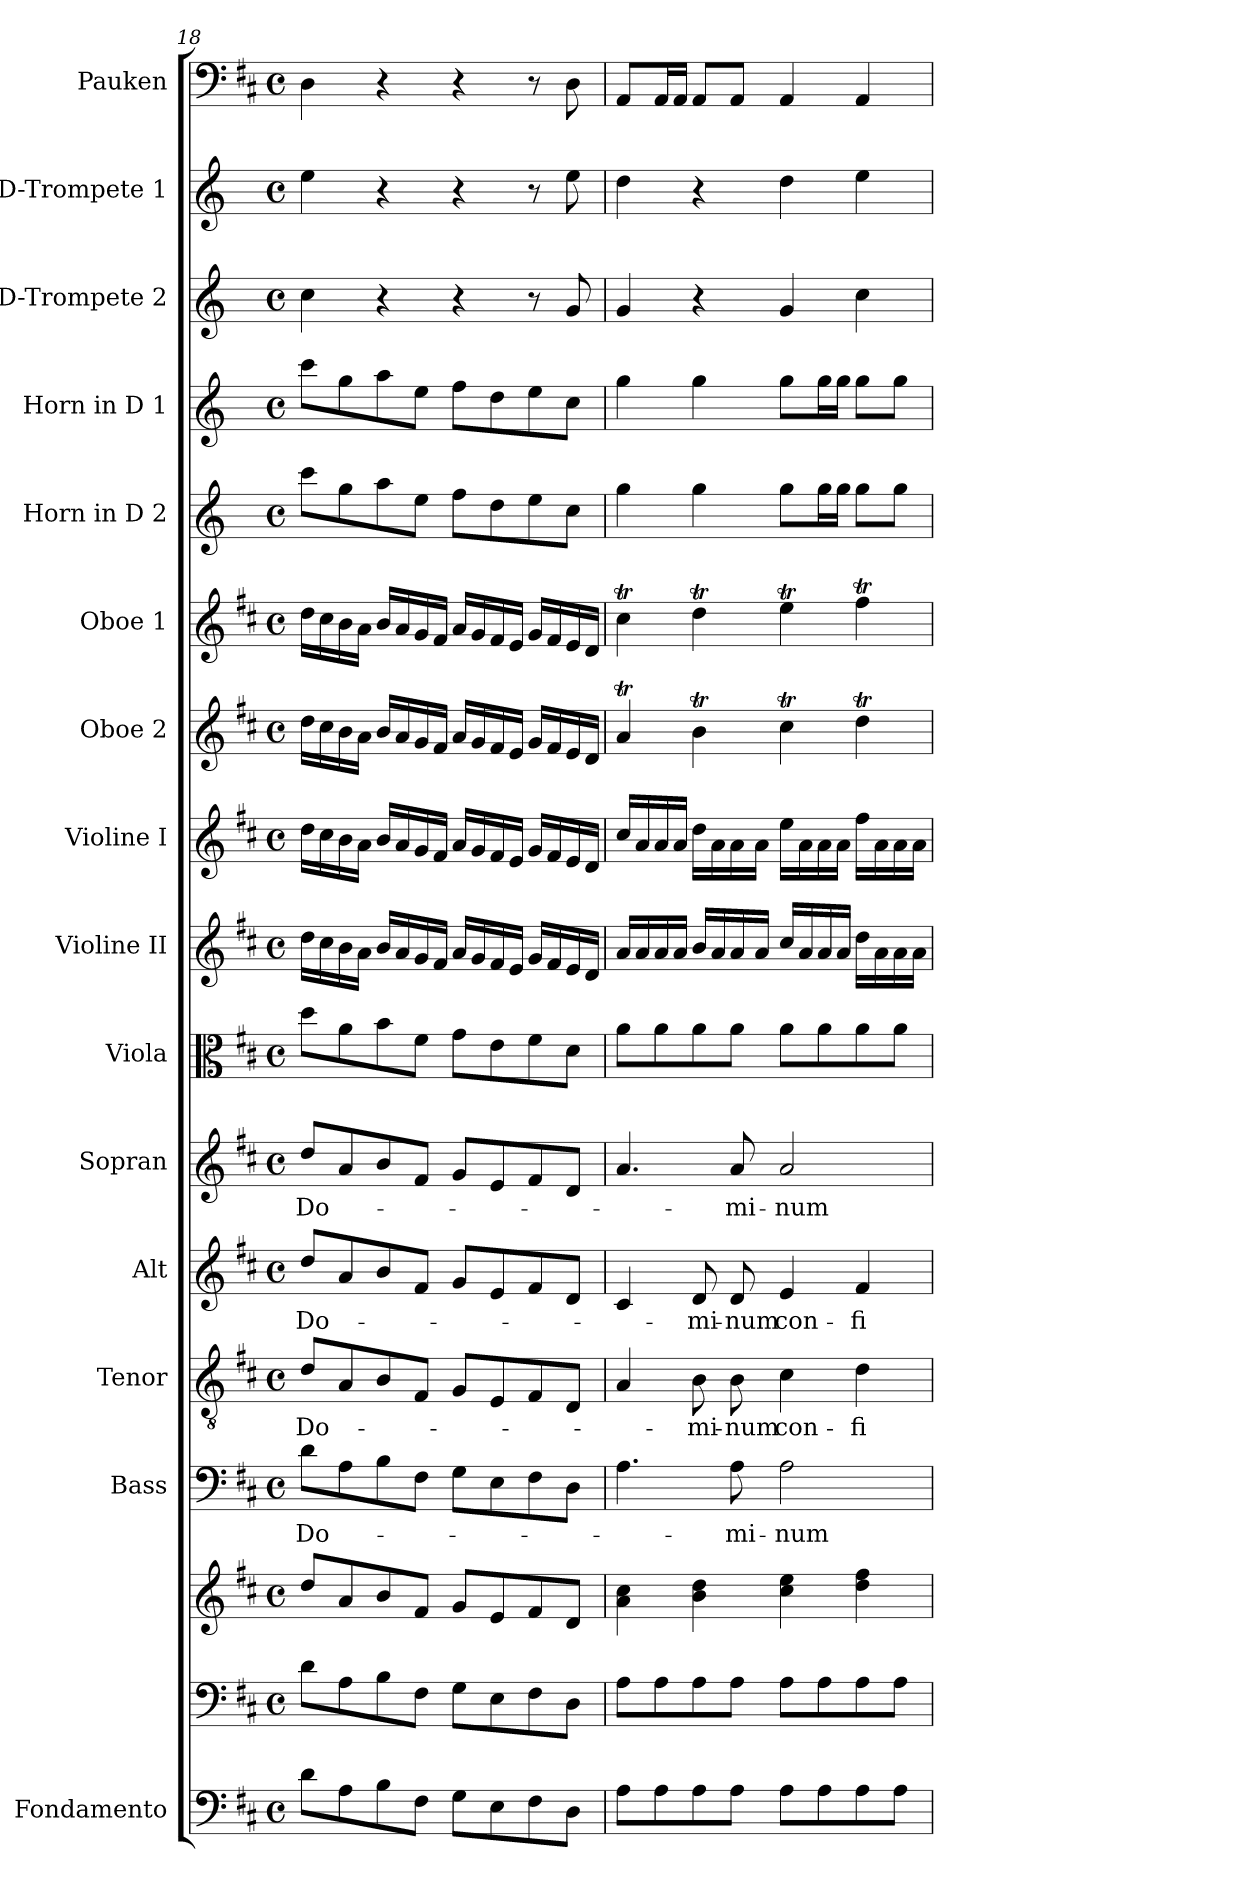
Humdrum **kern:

**kern	**kern	**kern	**kern	**text	**kern	**text	**kern	**text	**kern	**text	**kern	**kern	**kern	**kern	**kern	**kern	**kern	**kern	**kern	**kern
*part16	*part15	*part15	*part14	*part14	*part13	*part13	*part12	*part12	*part11	*part11	*part10	*part9	*part8	*part7	*part6	*part5	*part4	*part3	*part2	*part1
*staff17	*staff16	*staff15	*staff14	*staff14	*staff13	*staff13	*staff12	*staff12	*staff11	*staff11	*staff10	*staff9	*staff8	*staff7	*staff6	*staff5	*staff4	*staff3	*staff2	*staff1
*I"Fondamento	*	*	*I"Bass	*	*I"Tenor	*	*I"Alt	*	*I"Sopran	*	*I"Viola	*I"Violine II	*I"Violine I	*I"Oboe 2	*I"Oboe 1	*I"Horn in D 2	*I"Horn in D 1	*I"D-Trompete 2	*I"D-Trompete 1	*I"Pauken
*I'F.	*	*	*I'B.	*	*I'T.	*	*I'A.	*	*I'S.	*	*I'Vla.	*I'Vl. II	*I'Vl. I	*I'Ob. 2	*I'Ob. 1	*	*	*I'D Trp. 2	*I'D Trp. 1	*I'Pk.
!!LO:PB:g=z
*clefF4	*clefF4	*clefG2	*clefF4	*	*clefGv2	*	*clefG2	*	*clefG2	*	*clefC3	*clefG2	*clefG2	*clefG2	*clefG2	*clefG2	*clefG2	*clefG2	*clefG2	*clefF4
*ITrd7c12	*	*	*	*	*	*	*	*	*	*	*	*	*	*	*	*ITrd6c10	*ITrd6c10	*ITrd-1c-2	*ITrd-1c-2	*
*k[f#c#]	*k[f#c#]	*k[f#c#]	*k[f#c#]	*	*k[f#c#]	*	*k[f#c#]	*	*k[f#c#]	*	*k[f#c#]	*k[f#c#]	*k[f#c#]	*k[f#c#]	*k[f#c#]	*k[f#c#]	*k[f#c#]	*k[f#c#]	*k[f#c#]	*k[f#c#]
*D:	*D:	*D:	*D:	*	*D:	*	*D:	*	*D:	*	*D:	*D:	*D:	*D:	*D:	*D:	*D:	*D:	*D:	*D:
*M4/4	*M4/4	*M4/4	*M4/4	*	*M4/4	*	*M4/4	*	*M4/4	*	*M4/4	*M4/4	*M4/4	*M4/4	*M4/4	*M4/4	*M4/4	*M4/4	*M4/4	*M4/4
*met(c)	*met(c)	*met(c)	*met(c)	*	*met(c)	*	*met(c)	*	*met(c)	*	*met(c)	*met(c)	*met(c)	*met(c)	*met(c)	*met(c)	*met(c)	*met(c)	*met(c)	*met(c)
=18	=18	=18	=18	=18	=18	=18	=18	=18	=18	=18	=18	=18	=18	=18	=18	=18	=18	=18	=18	=18
!	!	!	!	!LO:LY:b	!	!LO:LY:b	!	!LO:LY:b	!	!LO:LY:b	!	!	!	!	!	!	!	!	!	!
8D\L	8d\L	8dd/L	8d\L	Do-	8d/L	Do-	8dd/L	Do-	8dd/L	Do-	8dd\L	16dd\LL	16dd\LL	16dd\LL	16dd\LL	8dd\L	8dd\L	4dd\	4ff#\	4D\
.	.	.	.	.	.	.	.	.	.	.	.	16cc#\	16cc#\	16cc#\	16cc#\	.	.	.	.	.
8AA\	8A\	8a/	8A\	.	8A/	.	8a/	.	8a/	.	8a\	16b\	16b\	16b\	16b\	8a\	8a\	.	.	.
.	.	.	.	.	.	.	.	.	.	.	.	16a\JJ	16a\JJ	16a\JJ	16a\JJ	.	.	.	.	.
8BB\	8B\	8b/	8B\	.	8B/	.	8b/	.	8b/	.	8b\	16b/LL	16b/LL	16b/LL	16b/LL	8b\	8b\	4r	4r	4r
.	.	.	.	.	.	.	.	.	.	.	.	16a/	16a/	16a/	16a/	.	.	.	.	.
8FF#\J	8F#\J	8f#/J	8F#\J	.	8F#/J	.	8f#/J	.	8f#/J	.	8f#\J	16g/	16g/	16g/	16g/	8f#\J	8f#\J	.	.	.
.	.	.	.	.	.	.	.	.	.	.	.	16f#/JJ	16f#/JJ	16f#/JJ	16f#/JJ	.	.	.	.	.
8GG\L	8G\L	8g/L	8G\L	.	8G/L	.	8g/L	.	8g/L	.	8g\L	16a/LL	16a/LL	16a/LL	16a/LL	8g\L	8g\L	4r	4r	4r
.	.	.	.	.	.	.	.	.	.	.	.	16g/	16g/	16g/	16g/	.	.	.	.	.
8EE\	8E\	8e/	8E\	.	8E/	.	8e/	.	8e/	.	8e\	16f#/	16f#/	16f#/	16f#/	8e\	8e\	.	.	.
.	.	.	.	.	.	.	.	.	.	.	.	16e/JJ	16e/JJ	16e/JJ	16e/JJ	.	.	.	.	.
8FF#\	8F#\	8f#/	8F#\	.	8F#/	.	8f#/	.	8f#/	.	8f#\	16g/LL	16g/LL	16g/LL	16g/LL	8f#\	8f#\	8r	8r	8r
.	.	.	.	.	.	.	.	.	.	.	.	16f#/	16f#/	16f#/	16f#/	.	.	.	.	.
8DD\J	8D\J	8d/J	8D\J	.	8D/J	.	8d/J	.	8d/J	.	8d\J	16e/	16e/	16e/	16e/	8d\J	8d\J	8a/	8ff#\	8D\
.	.	.	.	.	.	.	.	.	.	.	.	16d/JJ	16d/JJ	16d/JJ	16d/JJ	.	.	.	.	.
=19	=19	=19	=19	=19	=19	=19	=19	=19	=19	=19	=19	=19	=19	=19	=19	=19	=19	=19	=19	=19
8AA\L	8A\L	4a\ 4cc#\	4.A\	.	4A/	.	4c#/	.	4.a/	.	8a\L	16a/LL	16cc#/LL	4aT/	4cc#t\	4a\	4a\	4a/	4ee\	8AA/L
.	.	.	.	.	.	.	.	.	.	.	.	16a/	16a/	.	.	.	.	.	.	.
8AA\	8A\	.	.	.	.	.	.	.	.	.	8a\	16a/	16a/	.	.	.	.	.	.	16AA/L
.	.	.	.	.	.	.	.	.	.	.	.	16a/JJ	16a/JJ	.	.	.	.	.	.	16AA/JJ
!	!	!	!	!	!	!LO:LY:b	!	!LO:LY:b	!	!	!	!	!	!	!	!	!	!	!	!
8AA\	8A\	4b\ 4dd\	.	.	8B\	-mi-	8d/	-mi-	.	.	8a\	16b/LL	16dd\LL	4bT\	4ddT\	4a\	4a\	4r	4r	8AA/L
.	.	.	.	.	.	.	.	.	.	.	.	16a/	16a\	.	.	.	.	.	.	.
!	!	!	!	!LO:LY:b	!	!LO:LY:b	!	!LO:LY:b	!	!LO:LY:b	!	!	!	!	!	!	!	!	!	!
8AA\J	8A\J	.	8A\	-mi-	8B\	-num	8d/	-num	8a/	-mi-	8a\J	16a/	16a\	.	.	.	.	.	.	8AA/J
.	.	.	.	.	.	.	.	.	.	.	.	16a/JJ	16a\JJ	.	.	.	.	.	.	.
!	!	!	!	!LO:LY:b	!	!LO:LY:b	!	!LO:LY:b	!	!LO:LY:b	!	!	!	!	!	!	!	!	!	!
8AA\L	8A\L	4cc#\ 4ee\	2A\	-num	4c#\	con-	4e/	con-	2a/	-num	8a\L	16cc#/LL	16ee\LL	4cc#t\	4eeT\	8a\L	8a\L	4a/	4ee\	4AA/
.	.	.	.	.	.	.	.	.	.	.	.	16a/	16a\	.	.	.	.	.	.	.
8AA\	8A\	.	.	.	.	.	.	.	.	.	8a\	16a/	16a\	.	.	16a\L	16a\L	.	.	.
.	.	.	.	.	.	.	.	.	.	.	.	16a/JJ	16a\JJ	.	.	16a\JJ	16a\JJ	.	.	.
!	!	!	!	!	!	!LO:LY:b	!	!LO:LY:b	!	!	!	!	!	!	!	!	!	!	!	!
8AA\	8A\	4dd\ 4ff#\	.	.	4d\	-fi-	4f#/	-fi-	.	.	8a\	16dd\LL	16ff#\LL	4ddT\	4ff#t\	8a\L	8a\L	4dd\	4ff#\	4AA/
.	.	.	.	.	.	.	.	.	.	.	.	16a\	16a\	.	.	.	.	.	.	.
8AA\J	8A\J	.	.	.	.	.	.	.	.	.	8a\J	16a\	16a\	.	.	8a\J	8a\J	.	.	.
.	.	.	.	.	.	.	.	.	.	.	.	16a\JJ	16a\JJ	.	.	.	.	.	.	.
=	=	=	=	=	=	=	=	=	=	=	=	=	=	=	=	=	=	=	=	=
*-	*-	*-	*-	*-	*-	*-	*-	*-	*-	*-	*-	*-	*-	*-	*-	*-	*-	*-	*-	*-
